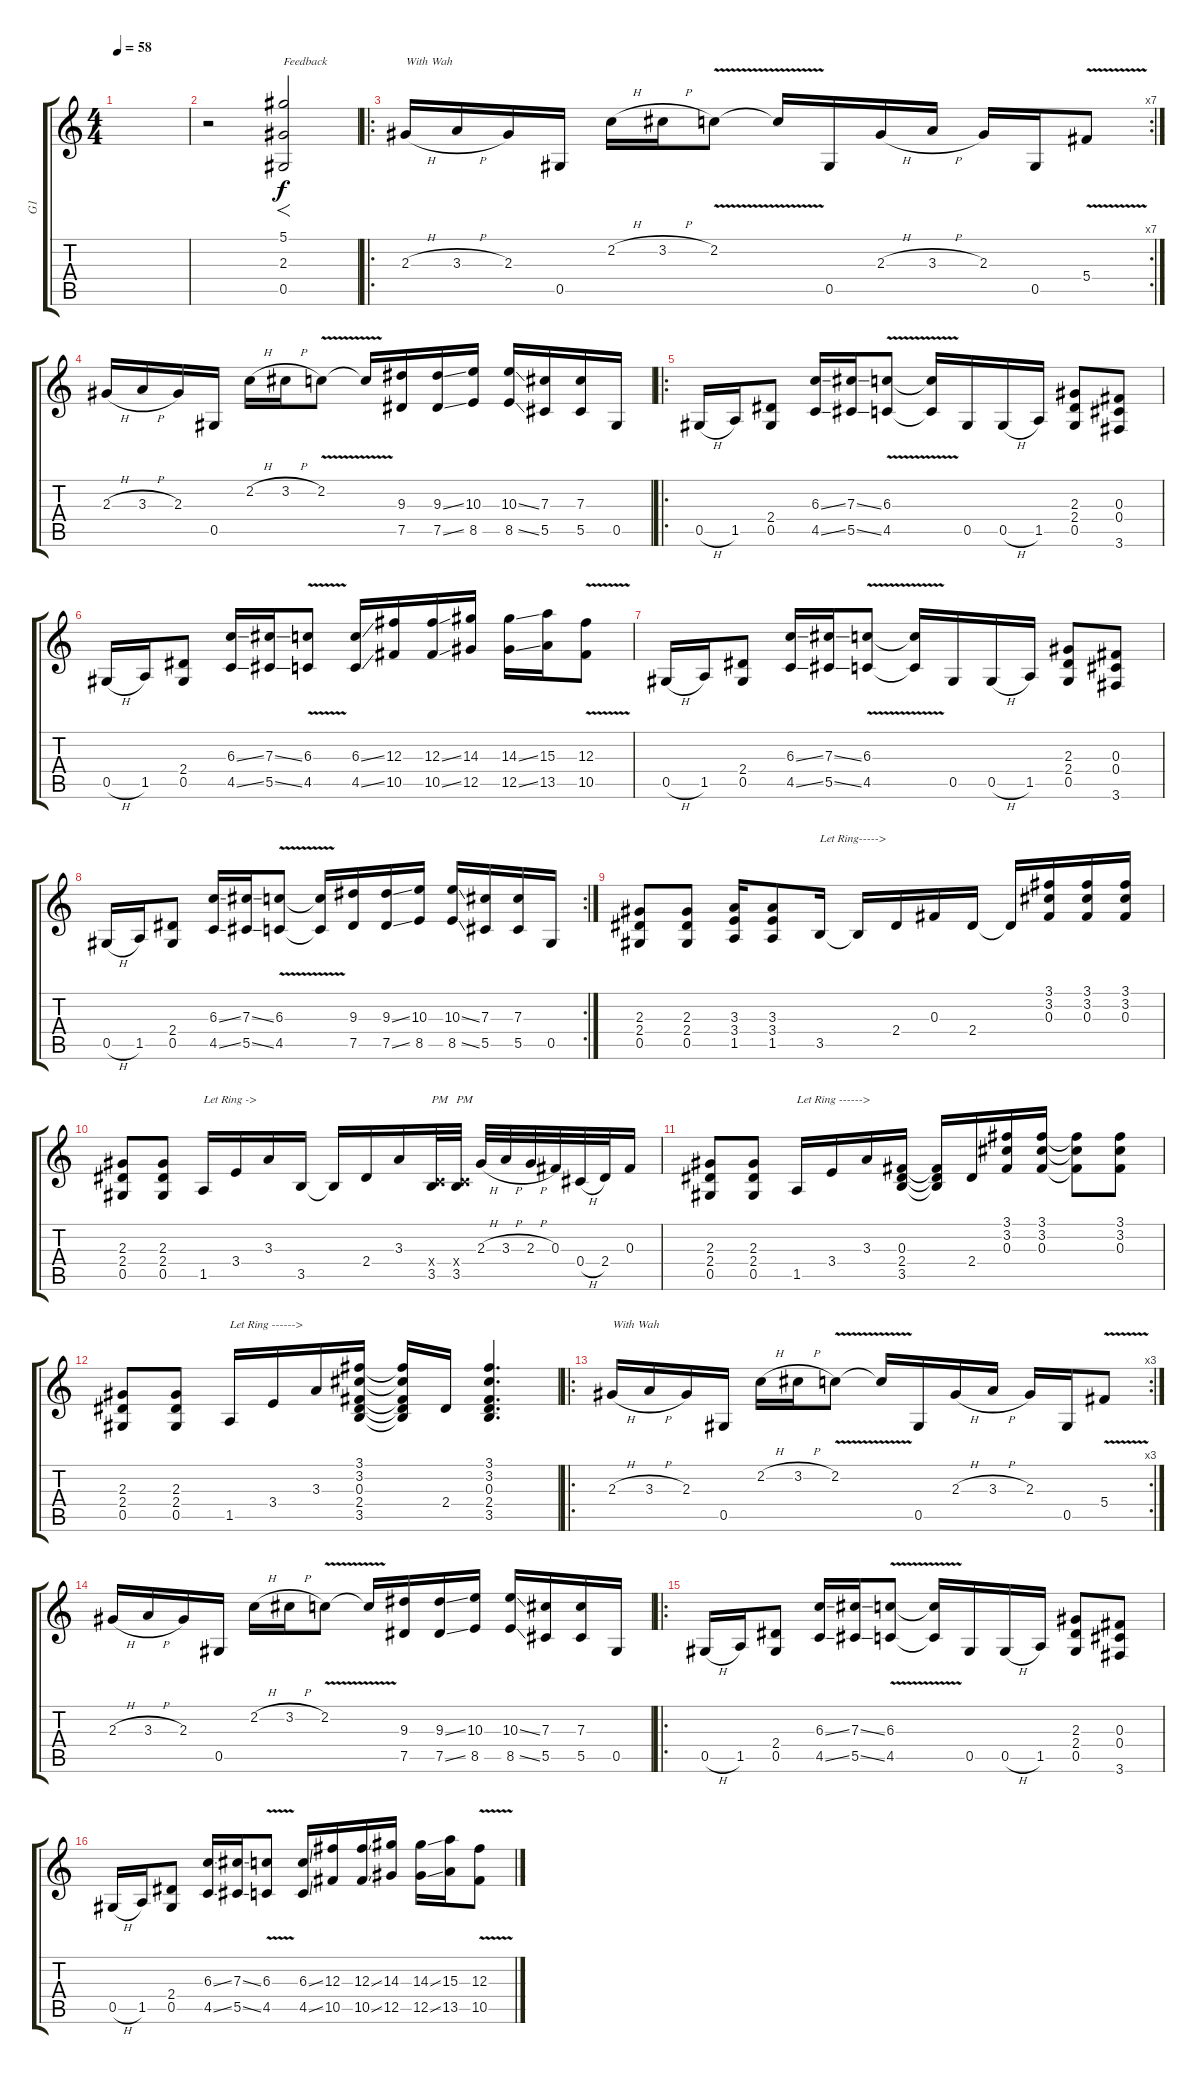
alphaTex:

\track ("G1" "G1") {instrument distortionguitar}
\staff {score tabs}
\tuning (Eb4 Bb3 Gb3 Db3 Ab2 Eb2) {hide}
\ts (4 4)
\tempo 58
\clef g2
\ks c
|
r.2 (5.1 2.3 0.5).2{f txt "Feedback "} |
\ro
\rc 7
2.3{h}.16{txt "With Wah"} 3.3{h}.16 2.3.16 0.5.16 2.2{h}.16 3.2{h}.16 2.2{v}.8 2.2{t}.16 0.5.16 2.3{h}.16 3.3{h}.16 2.3.16 0.5.16 5.4{v}.8 |
2.3{h}.16 3.3{h}.16 2.3.16 0.5.16 2.2{h}.16 3.2{h}.16 2.2{v}.8 2.2{t}.16 (9.3 7.5).16 (9.3{ss} 7.5{ss}).16 (10.3 8.5).16 (10.3{ss} 8.5{ss}).16 (7.3 5.5).16 (7.3 5.5).16 0.5.16 |
\ro
0.5{h}.16 1.5.16 (2.4 0.5).8 (6.3{ss} 4.5{ss}).16 (7.3{ss} 5.5{ss}).16 (6.3{v} 4.5{v}).8 (6.3{t} 4.5{t}).16 0.5.16 0.5{h}.16 1.5.16 (2.3 2.4 0.5).8 (0.3 0.4 3.6).8 |
0.5{h}.16 1.5.16 (2.4 0.5).8 (6.3{ss} 4.5{ss}).16 (7.3{ss} 5.5{ss}).16 (6.3{v} 4.5{v}).8 (6.3{ss} 4.5{ss}).16 (12.3 10.5).16 (12.3{ss} 10.5{ss}).16 (14.3 12.5).16 (14.3{ss} 12.5{ss}).16 (15.3 13.5).16 (12.3{v} 10.5{v}).8 |
0.5{h}.16 1.5.16 (2.4 0.5).8 (6.3{ss} 4.5{ss}).16 (7.3{ss} 5.5{ss}).16 (6.3{v} 4.5{v}).8 (6.3{t} 4.5{t}).16 0.5.16 0.5{h}.16 1.5.16 (2.3 2.4 0.5).8 (0.3 0.4 3.6).8 |
\rc 2
0.5{h}.16 1.5.16 (2.4 0.5).8 (6.3{ss} 4.5{ss}).16 (7.3{ss} 5.5{ss}).16 (6.3{v} 4.5{v}).8 (6.3{t} 4.5{t}).16 (9.3 7.5).16 (9.3{ss} 7.5{ss}).16 (10.3 8.5).16 (10.3{ss} 8.5{ss}).16 (7.3 5.5).16 (7.3 5.5).16 0.5.16 |
(2.3 2.4 0.5).8 (2.3 2.4 0.5).8 (3.3 3.4 1.5).16 (3.3 3.4 1.5).8 3.5.16{txt "Let Ring----->"} 3.5{t}.16 2.4.16 0.3.16 2.4.16 2.4{t}.16 (3.1 3.2 0.3).16 (3.1 3.2 0.3).16 (3.1 3.2 0.3).16 |
(2.3 2.4 0.5).8 (2.3 2.4 0.5).8 1.5.16{txt "Let Ring ->"} 3.4.16 3.3.16 3.5.16 3.5{t}.16 2.4.16 3.3.16 (-1.4{x} 3.5).32{txt "PM"} (-1.4{x} 3.5).32{txt "PM"} 2.3{h}.32 3.3{h}.32 2.3{h}.32 0.3.32 0.4{h}.32 2.4.32 0.3.16 |
(2.3 2.4 0.5).8 (2.3 2.4 0.5).8 1.5.16{txt "Let Ring ------>"} 3.4.16 3.3.16 (0.3 2.4 3.5).16 (0.3{t} 2.4{t} 3.5{t}).16 2.4.16 (3.1 3.2 0.3).16 (3.1 3.2 0.3).16 (3.1{t} 3.2{t} 0.3{t}).8 (3.1 3.2 0.3).8 |
(2.3 2.4 0.5).8 (2.3 2.4 0.5).8 1.5.16{txt "Let Ring ------>"} 3.4.16 3.3.16 (3.1 3.2 0.3 2.4 3.5).16 (3.1{t} 3.2{t} 0.3{t} 2.4{t} 3.5{t}).16 2.4.16 (3.1 3.2 0.3 2.4 3.5).4{d} |
\ro
\rc 3
2.3{h}.16{txt "With Wah"} 3.3{h}.16 2.3.16 0.5.16 2.2{h}.16 3.2{h}.16 2.2{v}.8 2.2{t}.16 0.5.16 2.3{h}.16 3.3{h}.16 2.3.16 0.5.16 5.4{v}.8 |
2.3{h}.16 3.3{h}.16 2.3.16 0.5.16 2.2{h}.16 3.2{h}.16 2.2{v}.8 2.2{t}.16 (9.3 7.5).16 (9.3{ss} 7.5{ss}).16 (10.3 8.5).16 (10.3{ss} 8.5{ss}).16 (7.3 5.5).16 (7.3 5.5).16 0.5.16 |
\ro
0.5{h}.16 1.5.16 (2.4 0.5).8 (6.3{ss} 4.5{ss}).16 (7.3{ss} 5.5{ss}).16 (6.3{v} 4.5{v}).8 (6.3{t} 4.5{t}).16 0.5.16 0.5{h}.16 1.5.16 (2.3 2.4 0.5).8 (0.3 0.4 3.6).8 |
0.5{h}.16 1.5.16 (2.4 0.5).8 (6.3{ss} 4.5{ss}).16 (7.3{ss} 5.5{ss}).16 (6.3{v} 4.5{v}).8 (6.3{ss} 4.5{ss}).16 (12.3 10.5).16 (12.3{ss} 10.5{ss}).16 (14.3 12.5).16 (14.3{ss} 12.5{ss}).16 (15.3 13.5).16 (12.3{v} 10.5{v}).8
